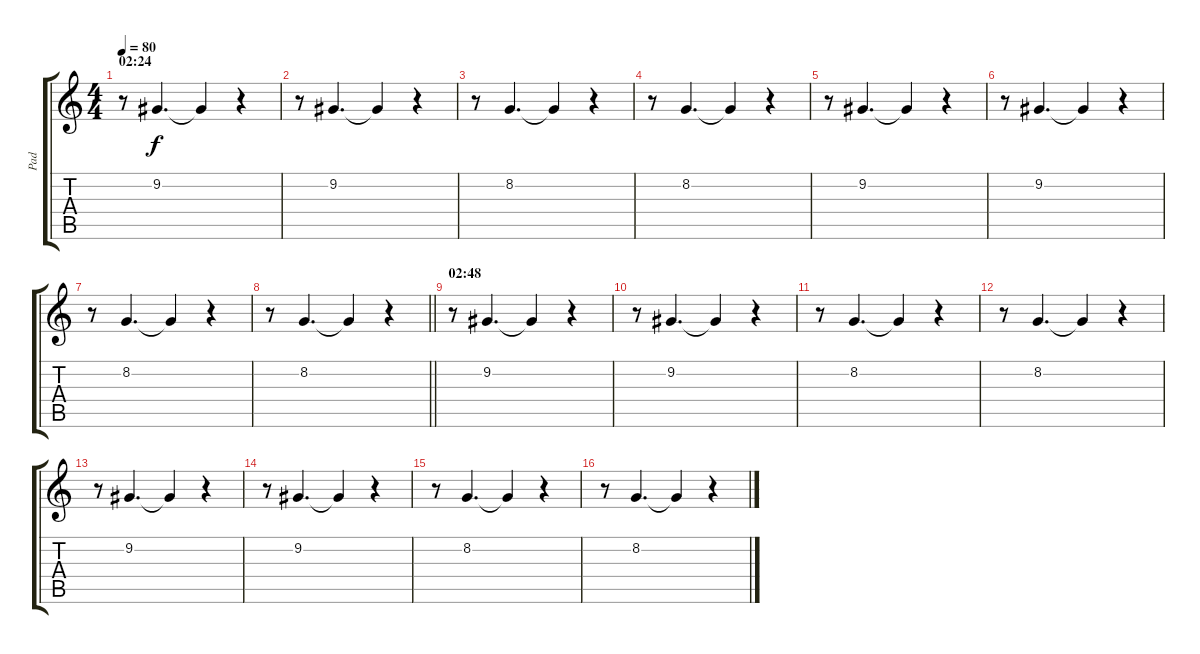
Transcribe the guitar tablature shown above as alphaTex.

\track ("Pad" "Pad") {instrument pad7halo}
\staff {score tabs}
\tuning (E4 B3 G3 D3 A2 E2) {hide}
\ts (4 4)
\section ("" "02:24")
\tempo 80
\clef g2
\ks c
r.8{dy f} 9.2.4{d} 9.2{t}.4 r.4 |
r.8 9.2.4{d} 9.2{t}.4 r.4 |
r.8 8.2.4{d} 8.2{t}.4 r.4 |
r.8 8.2.4{d} 8.2{t}.4 r.4 |
r.8 9.2.4{d} 9.2{t}.4 r.4 |
r.8 9.2.4{d} 9.2{t}.4 r.4 |
r.8 8.2.4{d} 8.2{t}.4 r.4 |
\barLineRight lightlight
r.8 8.2.4{d} 8.2{t}.4 r.4 |
\section ("" "02:48")
r.8 9.2.4{d} 9.2{t}.4 r.4 |
r.8 9.2.4{d} 9.2{t}.4 r.4 |
r.8 8.2.4{d} 8.2{t}.4 r.4 |
r.8 8.2.4{d} 8.2{t}.4 r.4 |
r.8 9.2.4{d} 9.2{t}.4 r.4 |
r.8 9.2.4{d} 9.2{t}.4 r.4 |
r.8 8.2.4{d} 8.2{t}.4 r.4 |
r.8 8.2.4{d} 8.2{t}.4 r.4
